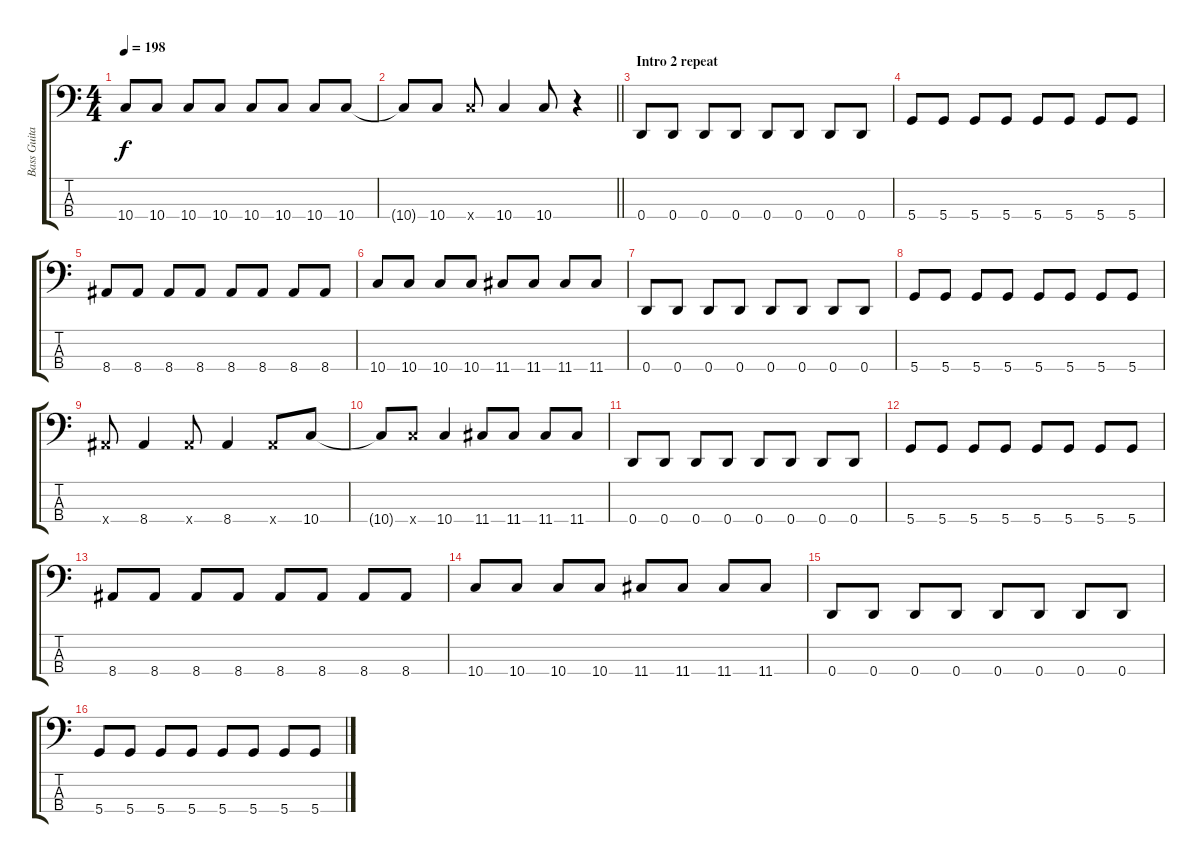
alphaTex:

\track ("Bass Guitar" "Bass Guita") {instrument electricbassfinger}
\staff {score tabs}
\tuning (G2 D2 A1 D1) {hide}
\ts (4 4)
\tempo 198
\clef f4
\ks c
10.4{t}.8{dy f} 10.4.8 10.4.8 10.4.8 10.4.8 10.4.8 10.4.8 10.4.8 |
\barLineRight lightlight
10.4{t}.8 10.4.8 10.4{x}.8 10.4.4 10.4.8 r.4 |
\section ("" "Intro 2 repeat")
0.4.8 0.4.8 0.4.8 0.4.8 0.4.8 0.4.8 0.4.8 0.4.8 |
5.4.8 5.4.8 5.4.8 5.4.8 5.4.8 5.4.8 5.4.8 5.4.8 |
8.4.8 8.4.8 8.4.8 8.4.8 8.4.8 8.4.8 8.4.8 8.4.8 |
10.4.8 10.4.8 10.4.8 10.4.8 11.4.8 11.4.8 11.4.8 11.4.8 |
0.4.8 0.4.8 0.4.8 0.4.8 0.4.8 0.4.8 0.4.8 0.4.8 |
5.4.8 5.4.8 5.4.8 5.4.8 5.4.8 5.4.8 5.4.8 5.4.8 |
8.4{x}.8 8.4.4 8.4{x}.8 8.4.4 8.4{x}.8 10.4.8 |
10.4{t}.8 10.4{x}.8 10.4.4 11.4.8 11.4.8 11.4.8 11.4.8 |
0.4.8 0.4.8 0.4.8 0.4.8 0.4.8 0.4.8 0.4.8 0.4.8 |
5.4.8 5.4.8 5.4.8 5.4.8 5.4.8 5.4.8 5.4.8 5.4.8 |
8.4.8 8.4.8 8.4.8 8.4.8 8.4.8 8.4.8 8.4.8 8.4.8 |
10.4.8 10.4.8 10.4.8 10.4.8 11.4.8 11.4.8 11.4.8 11.4.8 |
0.4.8 0.4.8 0.4.8 0.4.8 0.4.8 0.4.8 0.4.8 0.4.8 |
5.4.8 5.4.8 5.4.8 5.4.8 5.4.8 5.4.8 5.4.8 5.4.8
